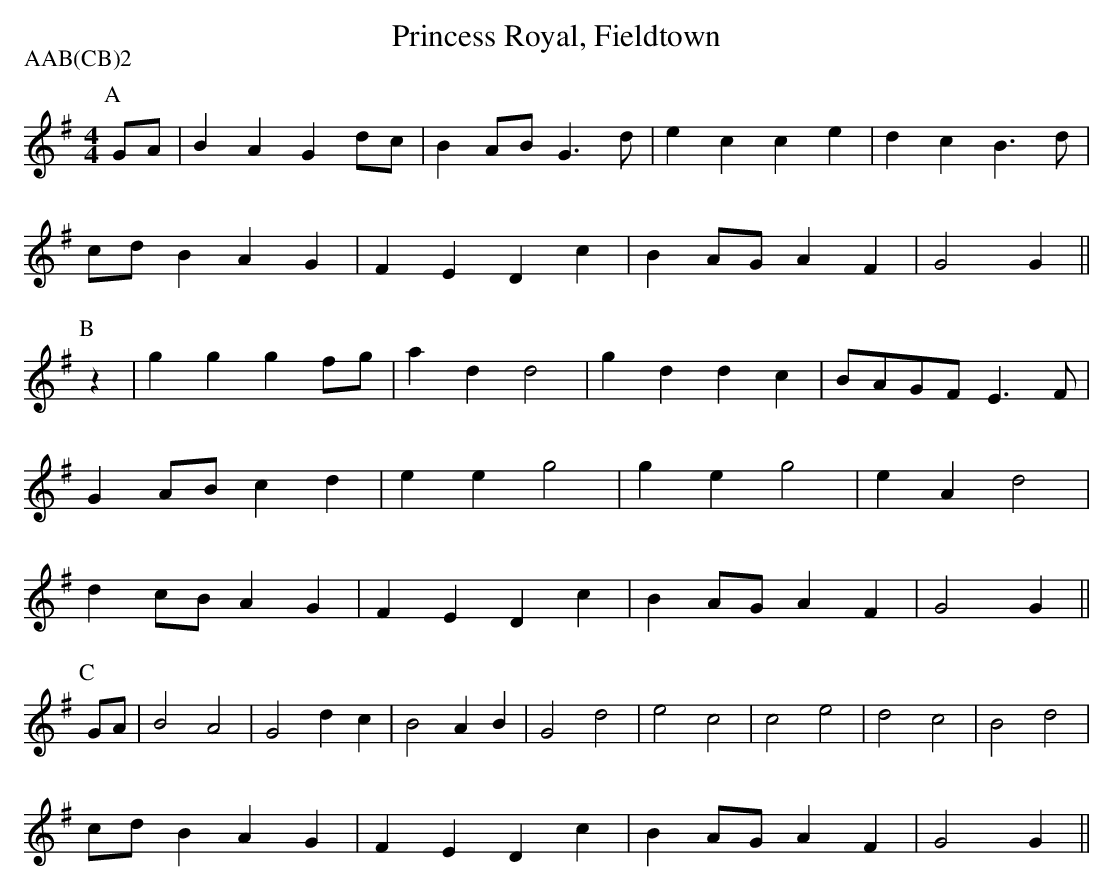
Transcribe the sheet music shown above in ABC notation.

X:1
T:Princess Royal, Fieldtown
M:4/4
L:1/8
P:AAB(CB)2
K:G
P:A
GA|B2A2 G2dc|B2AB G3d |e2c2 c2e2|d2c2 B3d|
cdB2 A2G2|F2E2 D2c2|B2AG A2F2|G4 G2 ||
P:B
z2|g2g2 g2fg|a2d2 d4  |g2d2 d2c2|BAGF E3F|
G2AB c2d2|e2e2 g4  |g2e2 g4  |e2A2 d4 |
d2cB A2G2|F2E2 D2c2|B2AG A2F2|G4   G2 ||
P:C
GA|B4   A4  |G4   d2c2|B4   A2B2|G4   d4 |\
e4   c4  |c4   e4  |d4   c4  |B4   d4 |
cdB2 A2G2|F2E2 D2c2|B2AG A2F2|G4   G2 ||
